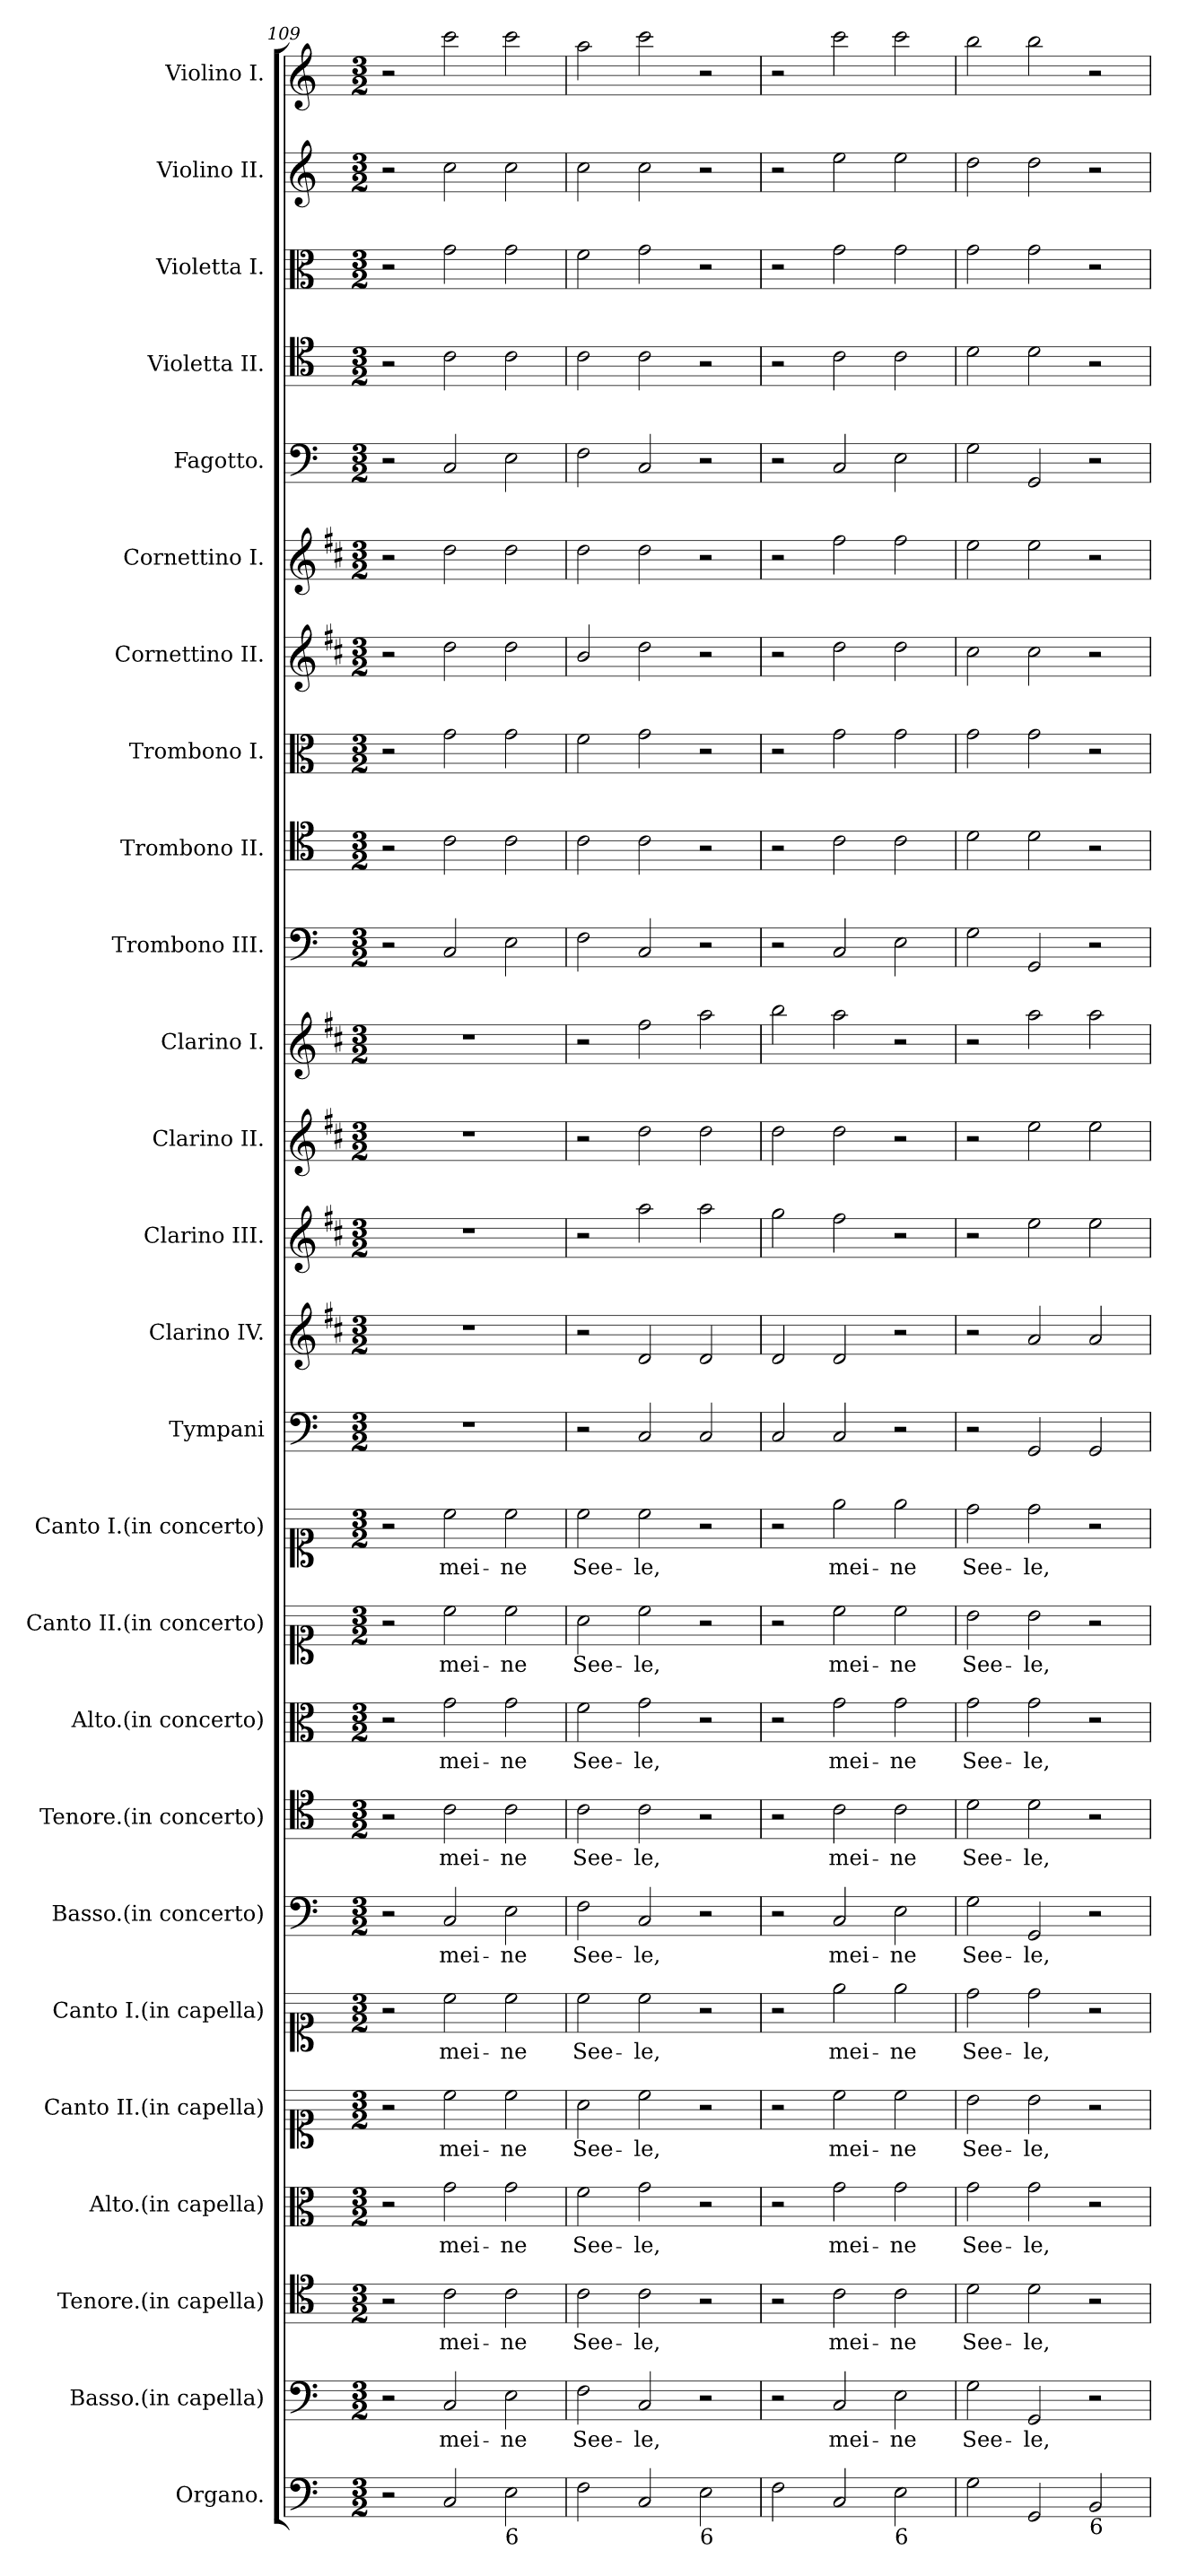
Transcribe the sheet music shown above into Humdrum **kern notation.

**kern	**kern	**text	**kern	**text	**kern	**text	**kern	**text	**kern	**text	**kern	**text	**kern	**text	**kern	**text	**kern	**text	**kern	**text	**kern	**kern	**kern	**kern	**kern	**kern	**kern	**kern	**kern	**kern	**kern	**kern	**kern	**kern	**kern
*part26	*part25	*part25	*part24	*part24	*part23	*part23	*part22	*part22	*part21	*part21	*part20	*part20	*part19	*part19	*part18	*part18	*part17	*part17	*part16	*part16	*part15	*part14	*part13	*part12	*part11	*part10	*part9	*part8	*part7	*part6	*part5	*part4	*part3	*part2	*part1
*staff26	*staff25	*staff25	*staff24	*staff24	*staff23	*staff23	*staff22	*staff22	*staff21	*staff21	*staff20	*staff20	*staff19	*staff19	*staff18	*staff18	*staff17	*staff17	*staff16	*staff16	*staff15	*staff14	*staff13	*staff12	*staff11	*staff10	*staff9	*staff8	*staff7	*staff6	*staff5	*staff4	*staff3	*staff2	*staff1
*I"Organo.	*I"Basso.(in capella)	*	*I"Tenore.(in capella)	*	*I"Alto.(in capella)	*	*I"Canto II.(in capella)	*	*I"Canto I.(in capella)	*	*I"Basso.(in concerto)	*	*I"Tenore.(in concerto)	*	*I"Alto.(in concerto)	*	*I"Canto II.(in concerto)	*	*I"Canto I.(in concerto)	*	*I"Tympani	*I"Clarino IV.	*I"Clarino III.	*I"Clarino II.	*I"Clarino I.	*I"Trombono III.	*I"Trombono II.	*I"Trombono I.	*I"Cornettino II.	*I"Cornettino I.	*I"Fagotto.	*I"Violetta II.	*I"Violetta I.	*I"Violino II.	*I"Violino I.
*	*I'B	*	*	*	*I'A	*	*	*	*	*	*I'B	*	*	*	*I'A	*	*	*	*	*	*	*	*	*	*	*	*I'T	*	*	*	*	*I'Vla	*I'Vla	*I'Vln	*I'Vln
*clefF4	*clefF4	*	*clefC4	*	*clefC3	*	*clefC1	*	*clefC1	*	*clefF4	*	*clefC4	*	*clefC3	*	*clefC1	*	*clefC1	*	*clefF4	*clefG2	*clefG2	*clefG2	*clefG2	*clefF4	*clefC4	*clefC3	*clefG2	*clefG2	*clefF4	*clefC4	*clefC3	*clefG2	*clefG2
*	*	*	*	*	*	*	*	*	*	*	*	*	*	*	*	*	*	*	*	*	*	*ITrd1c2	*ITrd1c2	*ITrd1c2	*ITrd1c2	*	*	*	*ITrd1c2	*ITrd1c2	*	*	*	*	*
*k[]	*k[]	*	*k[]	*	*k[]	*	*k[]	*	*k[]	*	*k[]	*	*k[]	*	*k[]	*	*k[]	*	*k[]	*	*k[]	*k[]	*k[]	*k[]	*k[]	*k[]	*k[]	*k[]	*k[]	*k[]	*k[]	*k[]	*k[]	*k[]	*k[]
*C:	*C:	*	*C:	*	*C:	*	*C:	*	*C:	*	*C:	*	*C:	*	*C:	*	*C:	*	*C:	*	*C:	*C:	*C:	*C:	*C:	*C:	*C:	*C:	*C:	*C:	*C:	*C:	*C:	*C:	*C:
*M3/2	*M3/2	*	*M3/2	*	*M3/2	*	*M3/2	*	*M3/2	*	*M3/2	*	*M3/2	*	*M3/2	*	*M3/2	*	*M3/2	*	*M3/2	*M3/2	*M3/2	*M3/2	*M3/2	*M3/2	*M3/2	*M3/2	*M3/2	*M3/2	*M3/2	*M3/2	*M3/2	*M3/2	*M3/2
=109	=109	=109	=109	=109	=109	=109	=109	=109	=109	=109	=109	=109	=109	=109	=109	=109	=109	=109	=109	=109	=109	=109	=109	=109	=109	=109	=109	=109	=109	=109	=109	=109	=109	=109	=109
!	!	!	!	!	!	!	!	!	!	!	!	!	!	!	!	!	!	!	!	!	!LO:N:vis=1	!LO:N:vis=1	!LO:N:vis=1	!LO:N:vis=1	!LO:N:vis=1	!	!	!	!	!	!	!	!	!	!
2r	2r	.	2r	.	2r	.	2r	.	2r	.	2r	.	2r	.	2r	.	2r	.	2r	.	1.r	1.r	1.r	1.r	1.r	2r	2r	2r	2r	2r	2r	2r	2r	2r	2r
!	!	!LO:LY:b	!	!LO:LY:b	!	!LO:LY:b	!	!LO:LY:b	!	!LO:LY:b	!	!LO:LY:b	!	!LO:LY:b	!	!LO:LY:b	!	!LO:LY:b	!	!LO:LY:b	!	!	!	!	!	!	!	!	!	!	!	!	!	!	!
2C/	2C/	mei-	2c\	mei-	2g\	mei-	2cc\	mei-	2cc\	mei-	2C/	mei-	2c\	mei-	2g\	mei-	2cc\	mei-	2cc\	mei-	.	.	.	.	.	2C/	2c\	2g\	2cc\	2cc\	2C/	2c\	2g\	2cc\	2ccc\
!LO:TX:b:t=6	!	!	!	!	!	!	!	!	!	!	!	!	!	!	!	!	!	!	!	!	!	!	!	!	!	!	!	!	!	!	!	!	!	!	!
!	!	!LO:LY:b	!	!LO:LY:b	!	!LO:LY:b	!	!LO:LY:b	!	!LO:LY:b	!	!LO:LY:b	!	!LO:LY:b	!	!LO:LY:b	!	!LO:LY:b	!	!LO:LY:b	!	!	!	!	!	!	!	!	!	!	!	!	!	!	!
2E\	2E\	-ne	2c\	-ne	2g\	-ne	2cc\	-ne	2cc\	-ne	2E\	-ne	2c\	-ne	2g\	-ne	2cc\	-ne	2cc\	-ne	.	.	.	.	.	2E\	2c\	2g\	2cc\	2cc\	2E\	2c\	2g\	2cc\	2ccc\
!!LO:PB:g=z
=110	=110	=110	=110	=110	=110	=110	=110	=110	=110	=110	=110	=110	=110	=110	=110	=110	=110	=110	=110	=110	=110	=110	=110	=110	=110	=110	=110	=110	=110	=110	=110	=110	=110	=110	=110
!	!	!LO:LY:b	!	!LO:LY:b	!	!LO:LY:b	!	!LO:LY:b	!	!LO:LY:b	!	!LO:LY:b	!	!LO:LY:b	!	!LO:LY:b	!	!LO:LY:b	!	!LO:LY:b	!	!	!	!	!	!	!	!	!	!	!	!	!	!	!
2F\	2F\	See-	2c\	See-	2f\	See-	2a\	See-	2cc\	See-	2F\	See-	2c\	See-	2f\	See-	2a\	See-	2cc\	See-	2r	2r	2r	2r	2r	2F\	2c\	2f\	2a/	2cc\	2F\	2c\	2f\	2cc\	2aa\
!	!	!LO:LY:b	!	!LO:LY:b	!	!LO:LY:b	!	!LO:LY:b	!	!LO:LY:b	!	!LO:LY:b	!	!LO:LY:b	!	!LO:LY:b	!	!LO:LY:b	!	!LO:LY:b	!	!	!	!	!	!	!	!	!	!	!	!	!	!	!
2C/	2C/	-le,	2c\	-le,	2g\	-le,	2cc\	-le,	2cc\	-le,	2C/	-le,	2c\	-le,	2g\	-le,	2cc\	-le,	2cc\	-le,	2C/	2c/	2gg\	2cc\	2ee\	2C/	2c\	2g\	2cc\	2cc\	2C/	2c\	2g\	2cc\	2ccc\
!LO:TX:b:t=6	!	!	!	!	!	!	!	!	!	!	!	!	!	!	!	!	!	!	!	!	!	!	!	!	!	!	!	!	!	!	!	!	!	!	!
2E\	2r	.	2r	.	2r	.	2r	.	2r	.	2r	.	2r	.	2r	.	2r	.	2r	.	2C/	2c/	2gg\	2cc\	2gg\	2r	2r	2r	2r	2r	2r	2r	2r	2r	2r
=111	=111	=111	=111	=111	=111	=111	=111	=111	=111	=111	=111	=111	=111	=111	=111	=111	=111	=111	=111	=111	=111	=111	=111	=111	=111	=111	=111	=111	=111	=111	=111	=111	=111	=111	=111
2F\	2r	.	2r	.	2r	.	2r	.	2r	.	2r	.	2r	.	2r	.	2r	.	2r	.	2C/	2c/	2ff\	2cc\	2aa\	2r	2r	2r	2r	2r	2r	2r	2r	2r	2r
!	!	!LO:LY:b	!	!LO:LY:b	!	!LO:LY:b	!	!LO:LY:b	!	!LO:LY:b	!	!LO:LY:b	!	!LO:LY:b	!	!LO:LY:b	!	!LO:LY:b	!	!LO:LY:b	!	!	!	!	!	!	!	!	!	!	!	!	!	!	!
2C/	2C/	mei-	2c\	mei-	2g\	mei-	2cc\	mei-	2ee\	mei-	2C/	mei-	2c\	mei-	2g\	mei-	2cc\	mei-	2ee\	mei-	2C/	2c/	2ee\	2cc\	2gg\	2C/	2c\	2g\	2cc\	2ee\	2C/	2c\	2g\	2ee\	2ccc\
!LO:TX:b:t=6	!	!	!	!	!	!	!	!	!	!	!	!	!	!	!	!	!	!	!	!	!	!	!	!	!	!	!	!	!	!	!	!	!	!	!
!	!	!LO:LY:b	!	!LO:LY:b	!	!LO:LY:b	!	!LO:LY:b	!	!LO:LY:b	!	!LO:LY:b	!	!LO:LY:b	!	!LO:LY:b	!	!LO:LY:b	!	!LO:LY:b	!	!	!	!	!	!	!	!	!	!	!	!	!	!	!
2E\	2E\	-ne	2c\	-ne	2g\	-ne	2cc\	-ne	2ee\	-ne	2E\	-ne	2c\	-ne	2g\	-ne	2cc\	-ne	2ee\	-ne	2r	2r	2r	2r	2r	2E\	2c\	2g\	2cc\	2ee\	2E\	2c\	2g\	2ee\	2ccc\
=112	=112	=112	=112	=112	=112	=112	=112	=112	=112	=112	=112	=112	=112	=112	=112	=112	=112	=112	=112	=112	=112	=112	=112	=112	=112	=112	=112	=112	=112	=112	=112	=112	=112	=112	=112
!	!	!LO:LY:b	!	!LO:LY:b	!	!LO:LY:b	!	!LO:LY:b	!	!LO:LY:b	!	!LO:LY:b	!	!LO:LY:b	!	!LO:LY:b	!	!LO:LY:b	!	!LO:LY:b	!	!	!	!	!	!	!	!	!	!	!	!	!	!	!
2G\	2G\	See-	2d\	See-	2g\	See-	2b\	See-	2dd\	See-	2G\	See-	2d\	See-	2g\	See-	2b\	See-	2dd\	See-	2r	2r	2r	2r	2r	2G\	2d\	2g\	2b\	2dd\	2G\	2d\	2g\	2dd\	2bb\
!	!	!LO:LY:b	!	!LO:LY:b	!	!LO:LY:b	!	!LO:LY:b	!	!LO:LY:b	!	!LO:LY:b	!	!LO:LY:b	!	!LO:LY:b	!	!LO:LY:b	!	!LO:LY:b	!	!	!	!	!	!	!	!	!	!	!	!	!	!	!
2GG/	2GG/	-le,	2d\	-le,	2g\	-le,	2b\	-le,	2dd\	-le,	2GG/	-le,	2d\	-le,	2g\	-le,	2b\	-le,	2dd\	-le,	2GG/	2g/	2dd\	2dd\	2gg\	2GG/	2d\	2g\	2b\	2dd\	2GG/	2d\	2g\	2dd\	2bb\
!LO:TX:b:t=6	!	!	!	!	!	!	!	!	!	!	!	!	!	!	!	!	!	!	!	!	!	!	!	!	!	!	!	!	!	!	!	!	!	!	!
2BB/	2r	.	2r	.	2r	.	2r	.	2r	.	2r	.	2r	.	2r	.	2r	.	2r	.	2GG/	2g/	2dd\	2dd\	2gg\	2r	2r	2r	2r	2r	2r	2r	2r	2r	2r
=	=	=	=	=	=	=	=	=	=	=	=	=	=	=	=	=	=	=	=	=	=	=	=	=	=	=	=	=	=	=	=	=	=	=	=
*-	*-	*-	*-	*-	*-	*-	*-	*-	*-	*-	*-	*-	*-	*-	*-	*-	*-	*-	*-	*-	*-	*-	*-	*-	*-	*-	*-	*-	*-	*-	*-	*-	*-	*-	*-
